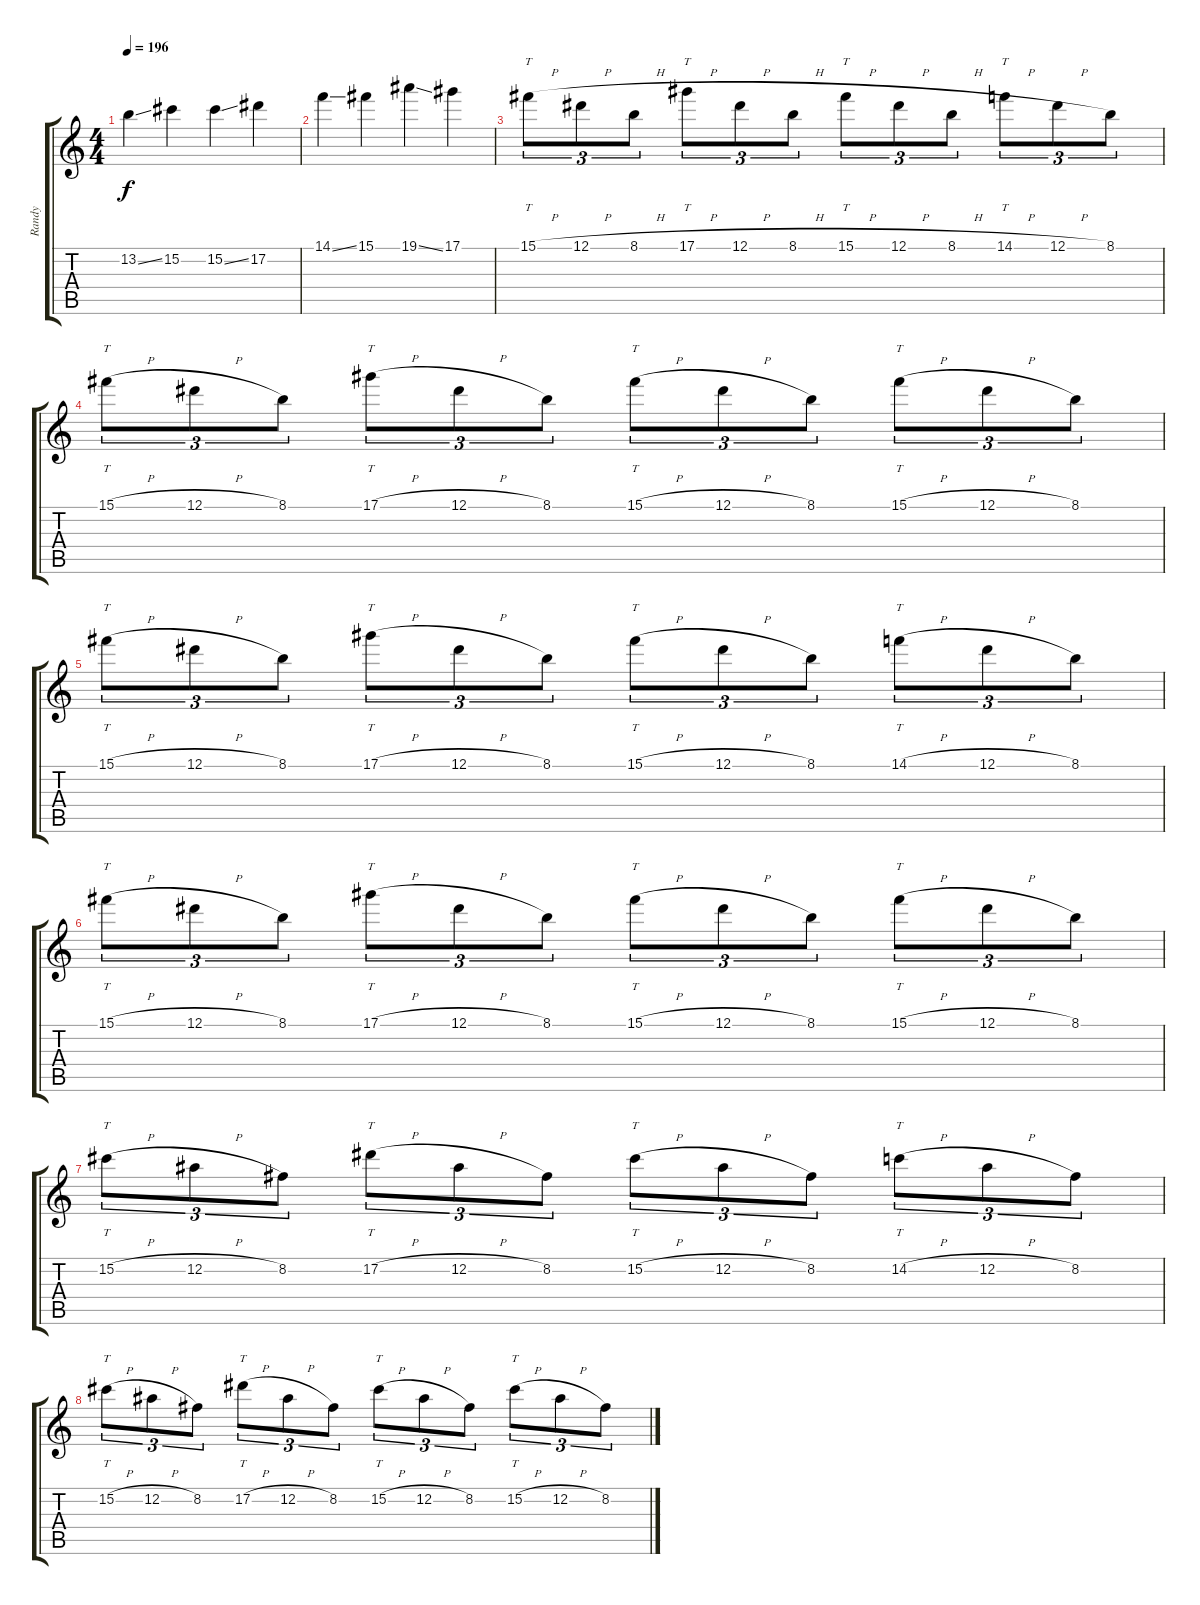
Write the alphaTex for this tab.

\track ("Randy" "Randy") {instrument distortionguitar}
\staff {score tabs}
\tuning (Eb4 Bb3 Gb3 Db3 Ab2 Eb2) {hide}
\ts (4 4)
\tempo 196
\clef g2
\ks c
13.2{ss}.4{dy f} 15.2.4 15.2{ss}.4 17.2.4 |
14.1{ss}.4 15.1.4 19.1{ss}.4 17.1.4 |
15.1{h}.8{tt tu (3 2)} 12.1{h}.8{tu (3 2)} 8.1{h}.8{tu (3 2)} 17.1{h}.8{tt tu (3 2)} 12.1{h}.8{tu (3 2)} 8.1{h}.8{tu (3 2)} 15.1{h}.8{tt tu (3 2)} 12.1{h}.8{tu (3 2)} 8.1{h}.8{tu (3 2)} 14.1{h}.8{tt tu (3 2)} 12.1{h}.8{tu (3 2)} 8.1.8{tu (3 2)} |
15.1{h}.8{tt tu (3 2)} 12.1{h}.8{tu (3 2)} 8.1.8{tu (3 2)} 17.1{h}.8{tt tu (3 2)} 12.1{h}.8{tu (3 2)} 8.1.8{tu (3 2)} 15.1{h}.8{tt tu (3 2)} 12.1{h}.8{tu (3 2)} 8.1.8{tu (3 2)} 15.1{h}.8{tt tu (3 2)} 12.1{h}.8{tu (3 2)} 8.1.8{tu (3 2)} |
15.1{h}.8{tt tu (3 2)} 12.1{h}.8{tu (3 2)} 8.1.8{tu (3 2)} 17.1{h}.8{tt tu (3 2)} 12.1{h}.8{tu (3 2)} 8.1.8{tu (3 2)} 15.1{h}.8{tt tu (3 2)} 12.1{h}.8{tu (3 2)} 8.1.8{tu (3 2)} 14.1{h}.8{tt tu (3 2)} 12.1{h}.8{tu (3 2)} 8.1.8{tu (3 2)} |
15.1{h}.8{tt tu (3 2)} 12.1{h}.8{tu (3 2)} 8.1.8{tu (3 2)} 17.1{h}.8{tt tu (3 2)} 12.1{h}.8{tu (3 2)} 8.1.8{tu (3 2)} 15.1{h}.8{tt tu (3 2)} 12.1{h}.8{tu (3 2)} 8.1.8{tu (3 2)} 15.1{h}.8{tt tu (3 2)} 12.1{h}.8{tu (3 2)} 8.1.8{tu (3 2)} |
15.2{h}.8{tt tu (3 2)} 12.2{h}.8{tu (3 2)} 8.2.8{tu (3 2)} 17.2{h}.8{tt tu (3 2)} 12.2{h}.8{tu (3 2)} 8.2.8{tu (3 2)} 15.2{h}.8{tt tu (3 2)} 12.2{h}.8{tu (3 2)} 8.2.8{tu (3 2)} 14.2{h}.8{tt tu (3 2)} 12.2{h}.8{tu (3 2)} 8.2.8{tu (3 2)} |
15.2{h}.8{tt tu (3 2)} 12.2{h}.8{tu (3 2)} 8.2.8{tu (3 2)} 17.2{h}.8{tt tu (3 2)} 12.2{h}.8{tu (3 2)} 8.2.8{tu (3 2)} 15.2{h}.8{tt tu (3 2)} 12.2{h}.8{tu (3 2)} 8.2.8{tu (3 2)} 15.2{h}.8{tt tu (3 2)} 12.2{h}.8{tu (3 2)} 8.2{ss}.8{tu (3 2)}
